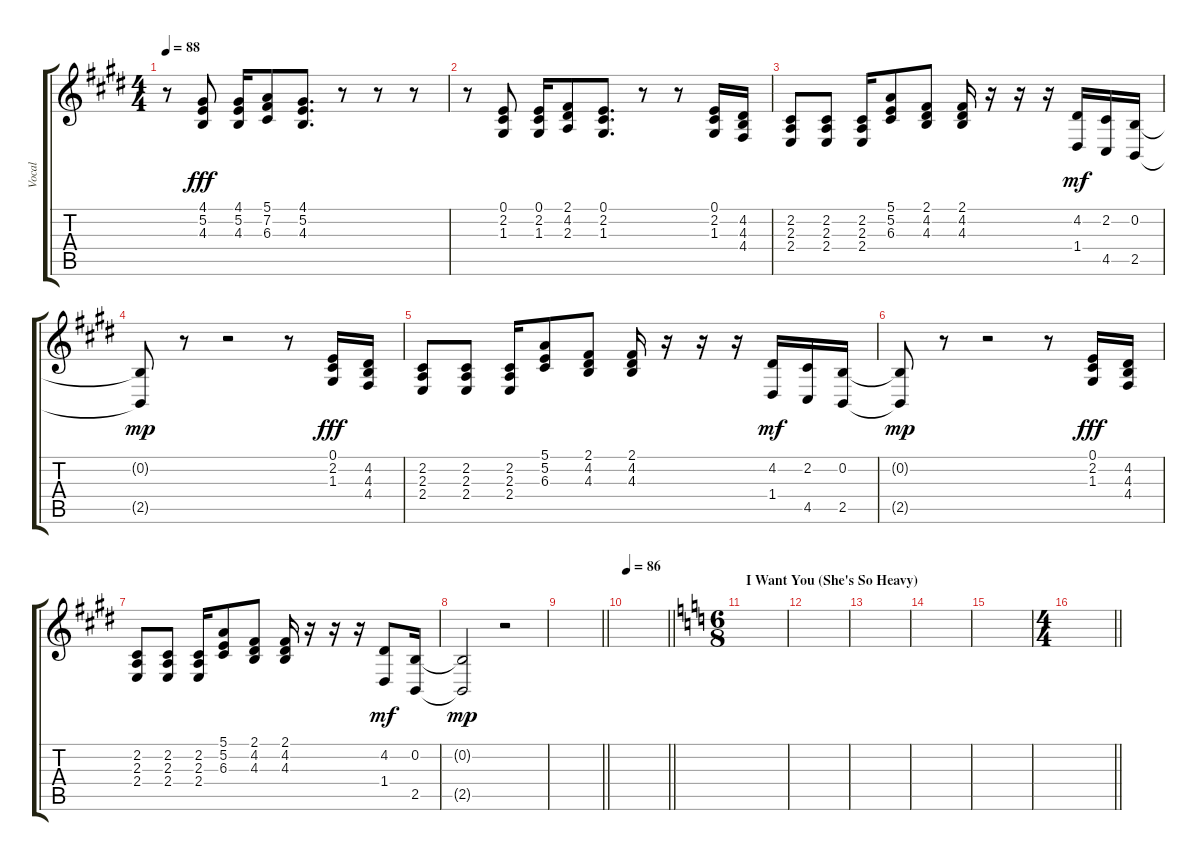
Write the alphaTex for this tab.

\track ("Vocal" "Vocal") {instrument altosax}
\staff {score tabs}
\tuning (E4 B3 G3 D3 A2 E2) {hide}
\ts (4 4)
\tempo 88
\clef g2
\ks e
r.8{dy f} (4.1 5.2 4.3).8{dy fff} (4.1 5.2 4.3).16 (5.1 7.2 6.3).8 (4.1 5.2 4.3).8{d} r.8 r.8 r.8 |
r.8 (0.1 2.2 1.3).8 (0.1 2.2 1.3).16 (2.1 4.2 2.3).8 (0.1 2.2 1.3).8{d} r.8 r.8 (0.1 2.2 1.3).16 (4.2 4.3 4.4).16 |
(2.2 2.3 2.4).8 (2.2 2.3 2.4).8 (2.2 2.3 2.4).16 (5.1 5.2 6.3).8 (2.1 4.2 4.3).8 (2.1 4.2 4.3).16 r.16 r.16 r.16 (4.2 1.4).16{dy mf} (2.2 4.5).16 (0.2 2.5).16 |
(0.2{t} 2.5{t}).8{dy mp} r.8 r.2 r.8 (0.1 2.2 1.3).16{dy fff} (4.2 4.3 4.4).16 |
(2.2 2.3 2.4).8 (2.2 2.3 2.4).8 (2.2 2.3 2.4).16 (5.1 5.2 6.3).8 (2.1 4.2 4.3).8 (2.1 4.2 4.3).16 r.16 r.16 r.16 (4.2 1.4).16{dy mf} (2.2 4.5).16 (0.2 2.5).16 |
(0.2{t} 2.5{t}).8{dy mp} r.8 r.2 r.8 (0.1 2.2 1.3).16{dy fff} (4.2 4.3 4.4).16 |
(2.2 2.3 2.4).8 (2.2 2.3 2.4).8 (2.2 2.3 2.4).16 (5.1 5.2 6.3).8 (2.1 4.2 4.3).8 (2.1 4.2 4.3).16 r.16 r.16 r.16 (4.2 1.4).8{dy mf} (0.2 2.5).16 |
(0.2{t} 2.5{t}).2{dy mp} r.2 |
\barLineRight lightlight
|
\tempo 86
\barLineRight lightlight
|
\ts (6 8)
\section ("" "I Want You (She's So Heavy)")
\ks c
|
|
|
|
|
\ts (4 4)
\barLineRight lightlight
